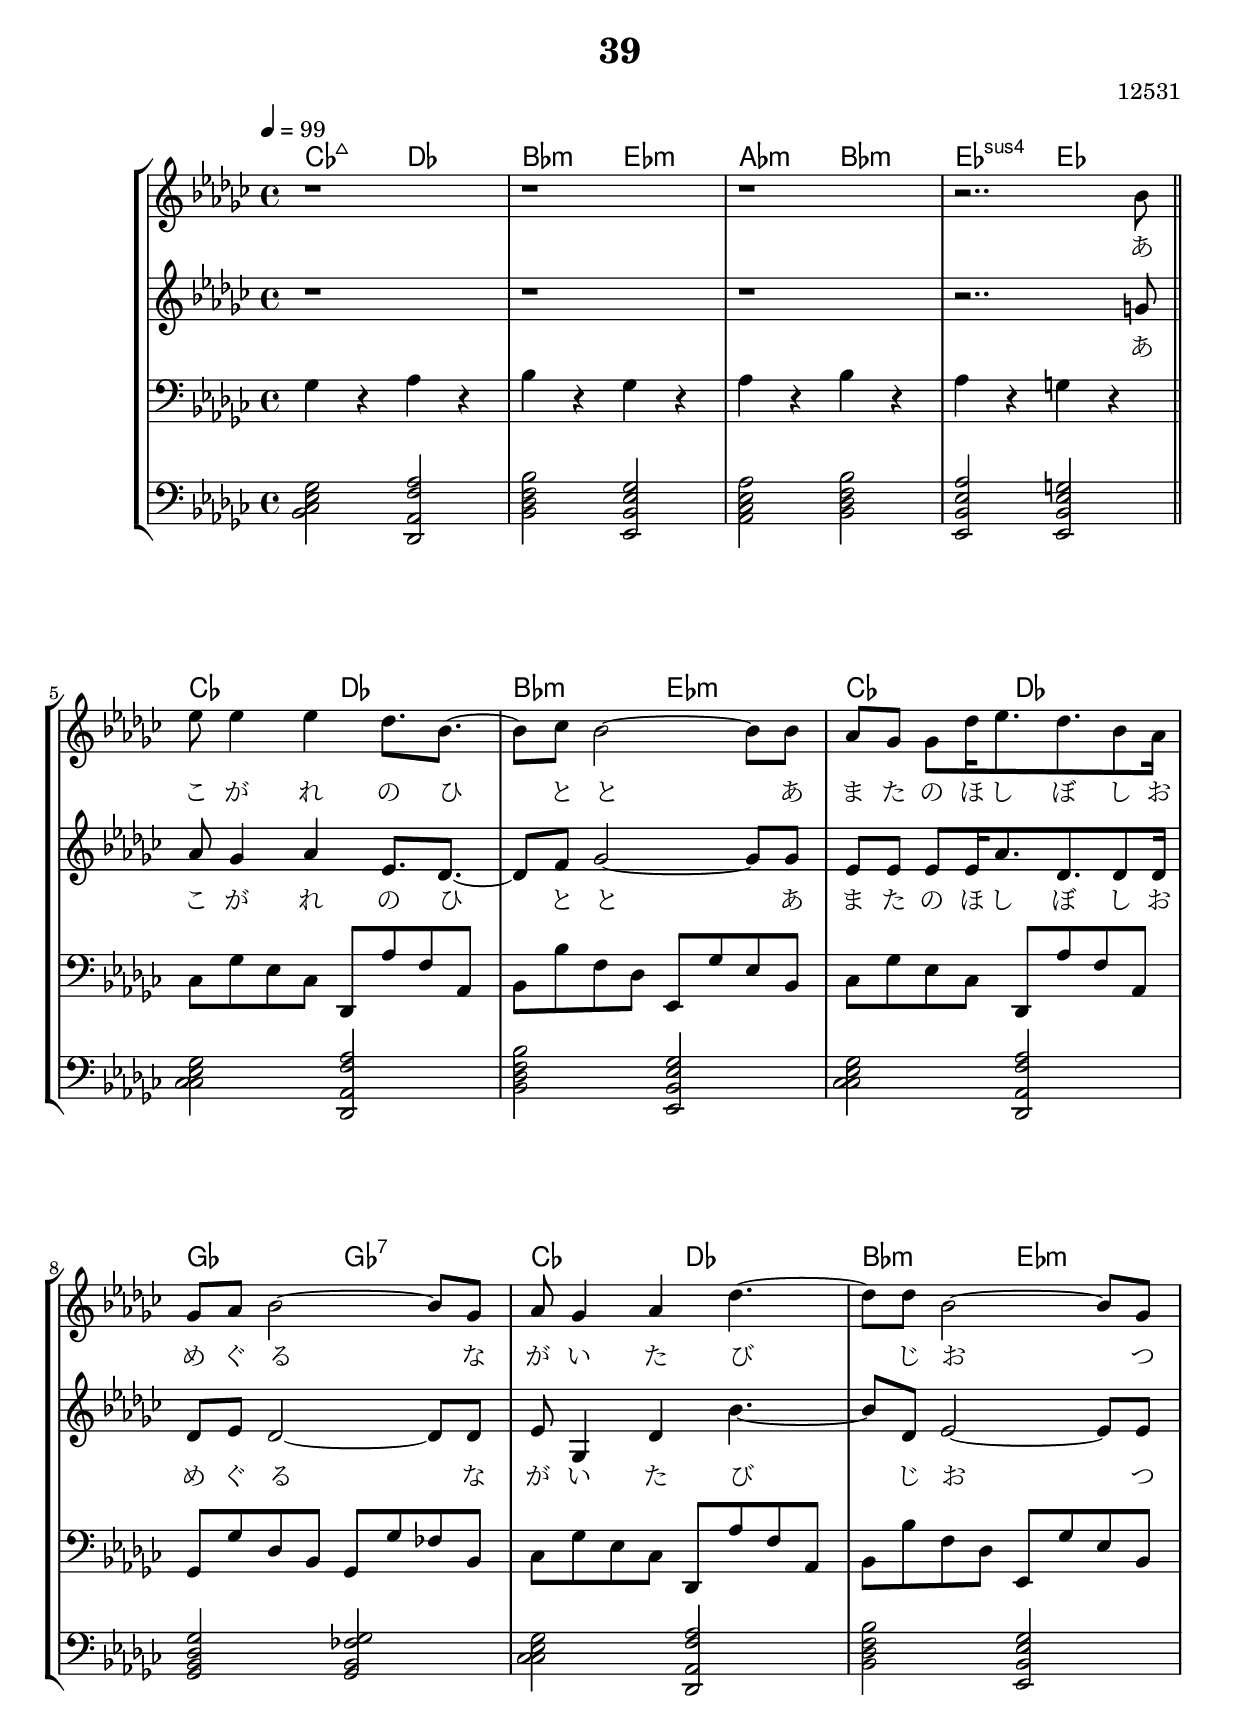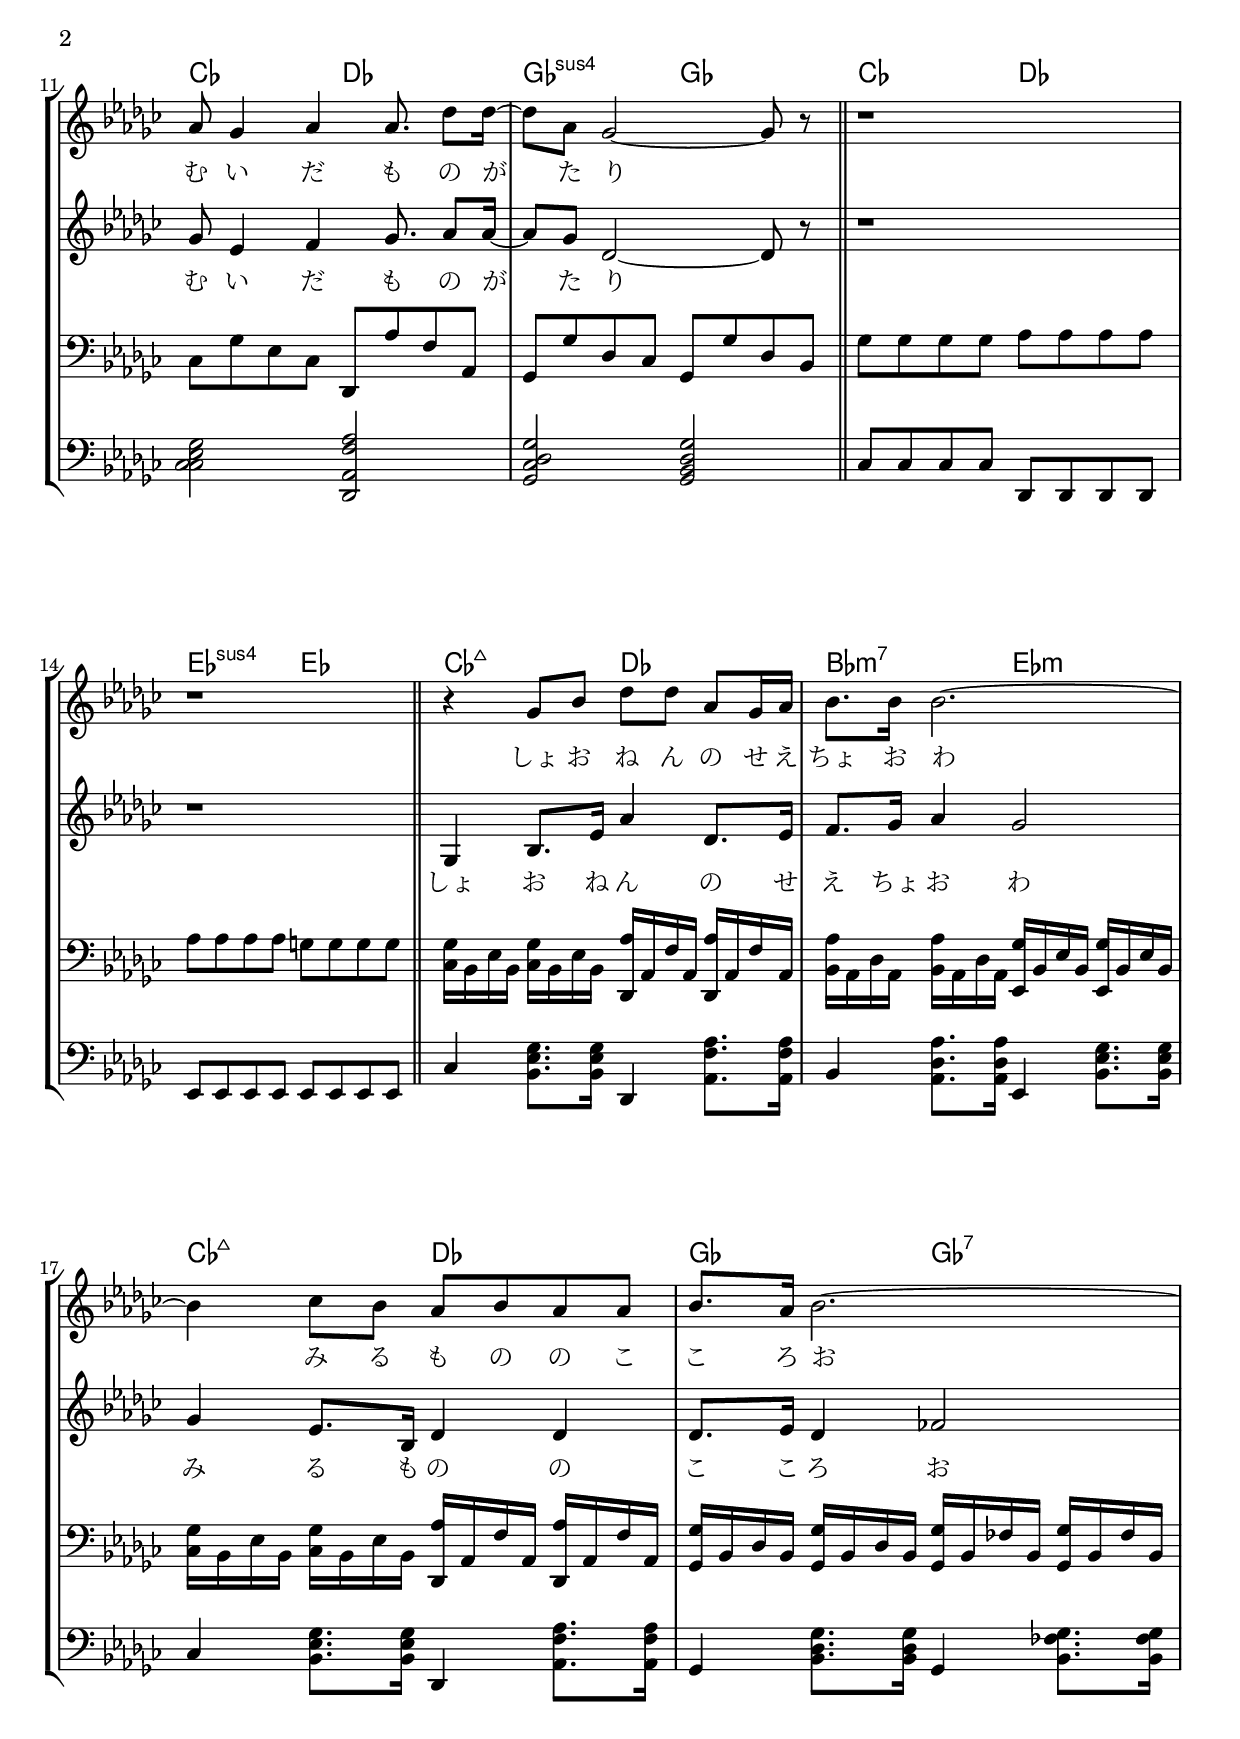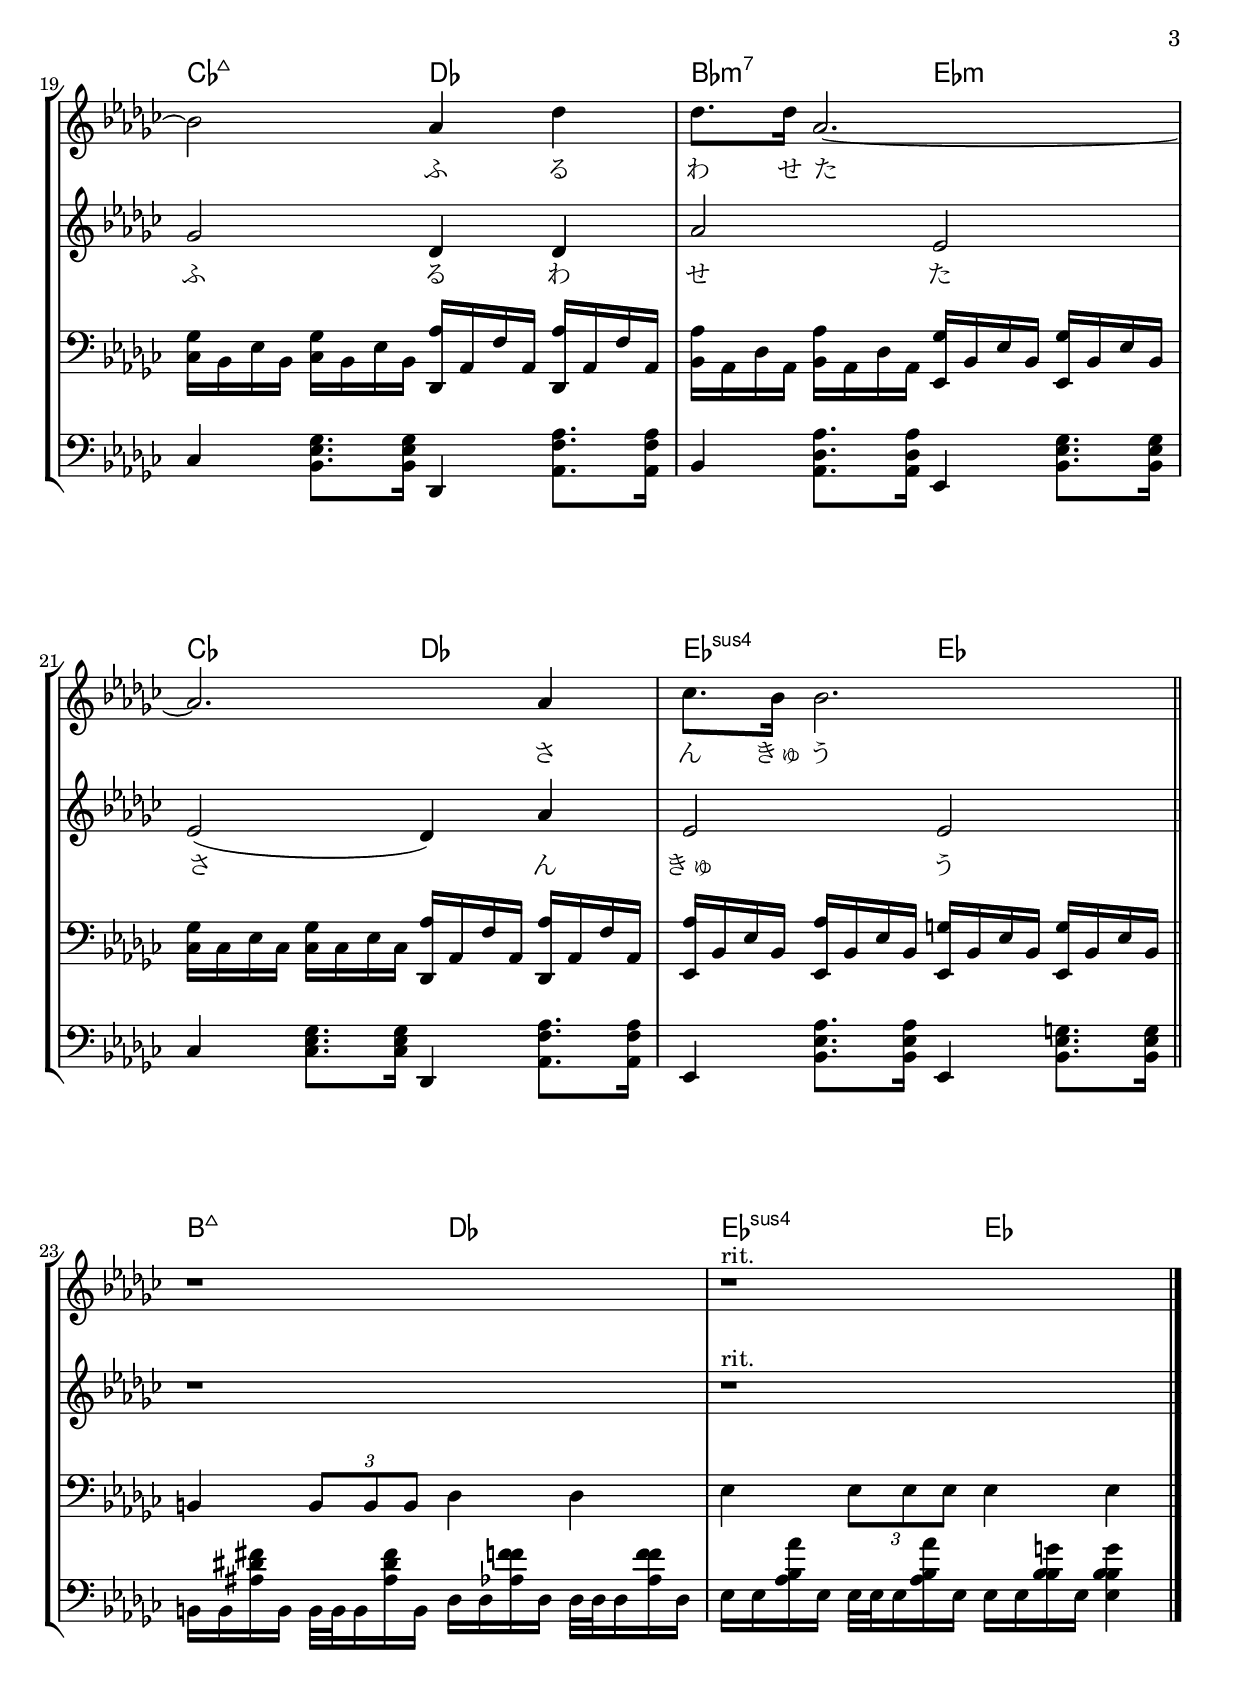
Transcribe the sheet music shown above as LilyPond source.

\version "2.12.1"

\header {
	title = \markup {39}
	composer = \markup \center-column {12531}
}

harmony = \chordmode {
	ces2:maj7 des bes:m es:m as:m bes:m es:sus4 es 

	ces des bes:m es:m ces des ges ges:7 ces des bes:m es:m ces des ges:sus4 ges 

	ces des es:sus4 es 

	ces:maj7 des bes:min7 es:m ces:maj7 des ges ges:7 ces:maj7 des bes:min7 es:m ces des es:sus4 es 

	b:maj7 des es:sus4 es 
}

melody = {
	\key ges \major
	\tempo 4 = 99
	r1 | r1 | r1 | r2.. 
	\set Staff.midiInstrument = #"fss0.32"
	\set Staff.midiMinimumVolume = #0.7
	\set Staff.midiMaximumVolume = #0.9
	bes'8 
	es''8  es''4  es''4  des''8.  bes'8.~ 
	bes'8  ces''8  bes'2~bes'8  bes'8 
	as'8  ges'8  ges'8  des''16  es''8.  des''8.  bes'8  as'16 
	ges'8  as'8  bes'2~bes'8  ges'8 
	as'8  ges'4  as'4  des''4.~ 
	des''8  des''8  bes'2~bes'8  ges'8 
	as'8  ges'4  as'4  as'8.  des''8  des''16~ 
	des''8  as'8  ges'2~ges'8  	r8 	r1 | r1   
	\set Staff.midiInstrument = #"English Horn"
	\set Staff.midiMinimumVolume = #0.7
	\set Staff.midiMaximumVolume = #0.9
	r4 ges'8  bes'8  des''8  des''8  as'8  ges'16  as'16 
	bes'8.  bes'16  bes'2.~ 
	bes'4  ces''8  bes'8  as'8  bes'8  as'8  as'8 
	bes'8.  as'16  bes'2.~ 
	bes'2  as'4  des''4 
	des''8.  des''16  as'2.~ 
	as'2.  as'4 
	ces''8.  bes'16  bes'2.
	r1 | r1^"rit." \bar "|."
}

words = \lyricmode {
	
	あ  こ  が  れ  の  ひ  と  と  あ  ま  た  の  ほ  し  ぼ  し  お  め  ぐ  る  な  が  い  た  び  じ  お  つ  む  い  だ  も  の  が  た  り  
	
	しょ  お  ね  ん  の  せ  え  ちょ  お  わ  み  る  も  の  の  こ  こ  ろ  お  ふ  る  わ  せ  た  さ  ん  きゅ  う  
	
}

secondmelody = {
	\key ges \major
	\tempo 4 = 99
	r1 | r1 | r1 | r2.. 
	\set Staff.midiInstrument = #"fss0.29"
	\set Staff.midiMinimumVolume = #0.7
	\set Staff.midiMaximumVolume = #0.9
	g'8 
	as'8  ges'4  as'4  es'8.  des'8.~ 
	des'8  f'8  ges'2~ges'8  ges'8 
	es'8  es'8  es'8  es'16  as'8.  des'8.  des'8  des'16 
	des'8  es'8  des'2~des'8  des'8 
	es'8  ges4  des'4  bes'4.~ 
	bes'8  des'8  es'2~es'8  es'8 
	ges'8  es'4  f'4  ges'8.  as'8  as'16~ 
	as'8  ges'8  des'2~des'8  	r8 	r1 | r1   
	\set Staff.midiInstrument = #"fss0.29"
	\set Staff.midiMinimumVolume = #0.7
	\set Staff.midiMaximumVolume = #0.9
	ges4  bes8.  es'16  as'4  des'8.  es'16 
	f'8.  ges'16  as'4  ges'2 
	ges'4  es'8.  bes16  des'4  des'4 
	des'8.  es'16  des'4  fes'2 
	ges'2  des'4  des'4 
	as'2  es'2 
	es'2  (des'4)  as'4 
	es'2  es'2
	r1 | r1^"rit." \bar "|."
}

secondwords = \lyricmode {
	
	あ  こ  が  れ  の  ひ  と  と  あ  ま  た  の  ほ  し  ぼ  し  お  め  ぐ  る  な  が  い  た  び  じ  お  つ  む  い  だ  も  の  が  た  り  
	
	しょ  お  ね  ん  の  せ  え  ちょ  お  わ  み  る  も  の  の  こ  こ  ろ  お  ふ  る  わ  せ  た  さ  ん  きゅ  う  
	
}

tempochange = {
	\tempo 4 = 99
	r1 | r1 | r1 | r1 \bar "||"
	\tempo 4 = 99
	r1 | r1 | r1 | r1 | r1 | r1 | r1 | r1 \bar "||"
	\tempo 4 = 99
	r1 | r1 \bar "||"
	\tempo 4 = 99
	r1 | r1 | r1 | r1 | r1 | r1 | r1 | r1 \bar "||"
	\tempo 4 = 99
	r1 | \tempo 4 = 74 r2 \tempo 4 = 66 r2 \bar "|."
}

mainacc = {
	\clef bass
	\set Staff.midiInstrument = #"Choir Aahs"
	\set Staff.midiMinimumVolume = #0.3
	\set Staff.midiMaximumVolume = #0.6
	\key ges \major
	\tempo 4 = 99
	ges4 r4
	as4 r4
	bes4 r4
	ges4 r4
	as4 r4
	bes4 r4
	as4 r4
	g4 r4
	\bar "||"

	\set Staff.midiInstrument = #"Acoustic grand"
	\set Staff.midiMinimumVolume = #0.3
	\set Staff.midiMaximumVolume = #0.6
	ces8 ges es ces
	des,8 as f as,
	bes,8 bes f des
	es,8 ges es bes,
	ces8 ges es ces
	des,8 as f as,
	ges,8 ges des bes,
	ges,8 ges fes bes,
	ces8 ges es ces
	des,8 as f as,
	bes,8 bes f des
	es,8 ges es bes,
	ces8 ges es ces
	des,8 as f as,
	ges,8 ges des ces
	ges,8 ges des bes,
	\bar "||"

	\set Staff.midiInstrument = #"Voice Oohs"
	\set Staff.midiMinimumVolume = #0.3
	\set Staff.midiMaximumVolume = #0.6
	ges8 ges8 ges8 ges8
	as8 as8 as8 as8
	as8 as8 as8 as8
	g8 g8 g8 g8
	\bar "||"

	\set Staff.midiInstrument = #"Church organ"
	\set Staff.midiMinimumVolume = #0.3
	\set Staff.midiMaximumVolume = #0.6
	<ces ges>16 bes, es bes, <ces ges> bes, es bes,
	<des, as>16 as, f as, <des, as> as, f as,
	<bes, as>16 as, des as, <bes, as> as, des as,
	<es, ges>16 bes, es bes, <es, ges> bes, es bes,
	<ces ges>16 bes, es bes, <ces ges> bes, es bes,
	<des, as>16 as, f as, <des, as> as, f as,
	<ges, ges>16 bes, des bes, <ges, ges> bes, des bes,
	<ges, ges>16 bes, fes bes, <ges, ges> bes, fes bes,
	<ces ges>16 bes, es bes, <ces ges> bes, es bes,
	<des, as>16 as, f as, <des, as> as, f as,
	<bes, as>16 as, des as, <bes, as> as, des as,
	<es, ges>16 bes, es bes, <es, ges> bes, es bes,
	<ces ges>16 ces es ces <ces ges> ces es ces
	<des, as>16 as, f as, <des, as> as, f as,
	<es, as>16 bes, es bes, <es, as> bes, es bes,
	<es, g>16 bes, es bes, <es, g> bes, es bes,
	\bar "||"

	\set Staff.midiInstrument = #"String Ensemble 2"
	\set Staff.midiMinimumVolume = #0.3
	\set Staff.midiMaximumVolume = #0.6
	b,4 \tuplet 3/2 { b,8 b,8 b,8 }
	des4 des4
	es4 \tuplet 3/2 { es8 es8 es8 }
	es4 es4
	\bar "|."
}

subacc = {
	\clef bass
	\set Staff.midiInstrument = #"Pad 1 (new age)"
	\set Staff.midiMinimumVolume = #0.3
	\set Staff.midiMaximumVolume = #0.6
	\key ges \major
	\tempo 4 = 99
	<ces bes, es ges>2
	<des, as, f as>2
	<bes, des f bes>2
	<es, bes, es ges>2
	<as, ces es as>2
	<bes, des f bes>2
	<es, bes, es as>2
	<es, bes, es g>2
	\bar "||"

	\set Staff.midiInstrument = #"Pad 1 (new age)"
	\set Staff.midiMinimumVolume = #0.3
	\set Staff.midiMaximumVolume = #0.6
	<ces ces es ges>2
	<des, as, f as>2
	<bes, des f bes>2
	<es, bes, es ges>2
	<ces ces es ges>2
	<des, as, f as>2
	<ges, bes, des ges>2
	<ges, bes, fes ges>2
	<ces ces es ges>2
	<des, as, f as>2
	<bes, des f bes>2
	<es, bes, es ges>2
	<ces ces es ges>2
	<des, as, f as>2
	<ges, ces des ges>2
	<ges, bes, des ges>2
	\bar "||"

	\set Staff.midiInstrument = #"Lead 7 (fifths)"
	\set Staff.midiMinimumVolume = #0.3
	\set Staff.midiMaximumVolume = #0.6
	ces8 ces8 ces8 ces8
	des,8 des,8 des,8 des,8
	es,8 es,8 es,8 es,8
	es,8 es,8 es,8 es,8
	\bar "||"

	\set Staff.midiInstrument = #"Pad 5 (bowed)"
	\set Staff.midiMinimumVolume = #0.3
	\set Staff.midiMaximumVolume = #0.6
	ces4 <bes, es ges>8. <bes, es ges>16
	des,4 <as, f as>8. <as, f as>16
	bes,4 <as, des as>8. <as, des as>16
	es,4 <bes, es ges>8. <bes, es ges>16
	ces4 <bes, es ges>8. <bes, es ges>16
	des,4 <as, f as>8. <as, f as>16
	ges,4 <bes, des ges>8. <bes, des ges>16
	ges,4 <bes, fes ges>8. <bes, fes ges>16
	ces4 <bes, es ges>8. <bes, es ges>16
	des,4 <as, f as>8. <as, f as>16
	bes,4 <as, des as>8. <as, des as>16
	es,4 <bes, es ges>8. <bes, es ges>16
	ces4 <ces es ges>8. <ces es ges>16
	des,4 <as, f as>8. <as, f as>16
	es,4 <bes, es as>8. <bes, es as>16
	es,4 <bes, es g>8. <bes, es g>16
	\bar "||"

	\set Staff.midiInstrument = #"Voice Oohs"
	\set Staff.midiMinimumVolume = #0.3
	\set Staff.midiMaximumVolume = #0.6
	b,16 b,16 <ais dis' fis'>16 b,16   b,32 b,32 b,16 <ais dis' fis'>16 b,16
	des16 des16 <as f' f'>16 des16   des32 des32 des16 <as f' f'>16 des16
	es16 es16 <as bes as'>16 es16   es32 es32 es16 <as bes as'>16 es16
	es16 es16 <bes bes g'>16 es16 <es bes bes g'>4
	\bar "|."
}

percA = {
	\drummode {
	r1 |r1 |r1 |r1 \bar "||"
	r4 sn2 sn8. sn16  |r4 sn2 sn8. sn16  |r4 sn2 sn8. sn16  |r4 sn2 sn8. sn16  |r4 sn2 sn8. sn16  |r4 sn2 sn8. sn16  |r4 sn2 sn8. sn16  |r8 sn8 sn4 sn8 sn8 sn16 sn8 sn16  \bar "||"
	r4 hh4 hh4 hh4  |r1  \bar "||"
	hh8 hh8 hh8 hh8 hh8 hh8 hh8 hh8  |hh8 hh8 hh8 hh8 hh8 hh8 hh8 hh8  |hh8 hh8 hh8 hh8 hh8 hh8 hh8 hh8  |hh8 hh8 hh8 hh8 hh8 hh8 hh8 hh8  |hh8 hh8 hh8 hh8 hh8 hh8 hh8 hh8  |hh8 hh8 hh8 hh8 hh8 hh8 hh8 hh8  |hh8 hh8 hh8 hh8 hh8 hh8 hh8 hh8  |hh8 hh8 hh8 hh8 hh8 hh8 hh4  \bar "||"
	r4 hh4 hh4 hh4  |r1  \bar "|."
	}
}

percB = {
	\drummode {
	r1 |r1 |r1 |r1 \bar "||"
	r4. r16 tommh8 tommh4. r16  |r1  |r4. r16 tommh8 tommh4. r16  |r1  |r4. r16 tommh8 tommh4. r16  |r1  |r4. r16 tommh8 tommh4. r16  |r1  \bar "||"
	r4 sn8 sn4. sn4  |sn16 sn16 sn16 sn16 sn16 sn16 sn16 sn16 sn16 sn16 sn16 sn16 sn16 sn16 sn16 sn16  \bar "||"
	bd4. bd8 bd4. bd8  |bd4. bd8 bd4. bd8  |bd4. bd8 bd4. bd8  |bd4. bd8 bd4. bd8  |bd4. bd8 bd4. bd8  |bd4. bd8 bd4. bd8  |bd4. bd8 bd4. bd8  |bd4. bd8 bd2  \bar "||"
	r4 sn8 sn4. sn4  |sn16 sn16 sn16 sn16 sn16 sn16 sn16 sn16 sn16 sn16 sn16 sn16 sn16 sn16 sn16 sn16  \bar "|."
	}
}

percC = {
	\drummode {
	r1 |r1 |r1 |r1 \bar "||"
	r8 toml8 toml8 toml8 toml8 toml8 toml8 toml8  |toml8 toml8 toml8 toml8 toml8 toml8 toml8 toml8  |toml8 toml8 toml8 toml8 toml8 toml8 toml8 toml8  |toml8 toml8 toml8 toml8 toml8 toml8 toml8 toml8  |r8 toml8 toml8 toml8 toml8 toml8 toml8 toml8  |toml8 toml8 toml8 toml8 toml8 toml8 toml8 toml8  |toml8 toml8 toml8 toml8 toml8 toml8 toml8 toml8  |toml8 toml8 toml8 toml8 toml8 toml8 toml8 toml8  \bar "||"
	bd4 bd4 bd4 bd4  |bd4 bd4 bd8 bd8 bd8 bd8  \bar "||"
	r8 ss4 ss8 ss4. ss8  |r8 ss4 ss8 ss2  |r8 ss4 ss8 ss4. ss8  |r8 ss4 ss8 ss4. ss8  |r8 ss4 ss8 ss4. ss8  |r8 ss4 ss8 ss2  |r8 ss4 ss8 ss4. ss8  |r8 ss4 ss8 ss2  \bar "||"
	bd4 bd4 bd4 bd4  |bd4 bd4 bd8 bd8 bd8 bd8  \bar "|."
	}
}

percD = {
	\drummode {
	r1 |r1 |r1 |r1 \bar "||"
	r1  |r4. r16 tomfh8 tomfh4. r16  |r1  |r4. r16 tomfh8 tomfh4. r16  |r1  |r4. r16 tomfh8 tomfh4. r16  |r1  |r4. r16 tomfh2 r16  \bar "||"
	r8 hhp4 hhp4 hhp4 hhp8  |r8 hhp4 hhp4 hhp4 hhp8  \bar "||"
	r8 hhp2 r8 hhp4  |r8 hhp2 r8 hhp4  |r8 hhp2 r8 hhp4  |r8 hhp2 r8 hhp4  |r8 hhp2 r8 hhp4  |r8 hhp2 r8 hhp4  |r8 hhp2 r8 hhp4  |r8 hhp2 r8 hhp4  \bar "||"
	r8 hhp4 hhp4 hhp4 hhp8  |r8 hhp4 hhp4 hhp4 hhp8  \bar "|."
	}
}

percE = {
	\drummode {
	r1 |r1 |r1 |r1 \bar "||"
	bd4. r16 bd8. bd4.  |bd8. bd4. r16 bd4 bd8  |bd8. bd4 bd8. bd4.  |bd8. bd4. r16 bd4 bd8  |bd4. r16 bd8. bd4.  |bd8. bd4. r16 bd4 bd8  |bd8. bd4 bd8. bd4.  |bd4. bd8 bd4 r16 bd8.  \bar "||"
	cymc1  |r1 \bar "||"
	r1  |r1  |r1  |r2 r8 cymr8 cymr4  |r1  |r1  |r1  |r2 r8 cymr8 cymr4  \bar "||"
	cymc1  |r1 \bar "|."
	}
}

percF = {
	\drummode {
	r1 | r1 | r1 | r1 \bar "||"
	cymc1  |r1 |r1 |r1 |cymc1  |r1 |r1 |r1 \bar "||"
	r1 | r1 \bar "||"
	r1 | r1 | r1 | r1 | r1 | r1 | r1 | r1 \bar "||"
	r1 | r1 \bar "|."
	}
}

\score {
	<<
		\new StaffGroup <<
			\new ChordNames {\harmony}
			\new Voice = "melody" {\melody}
			\new Lyrics \lyricsto "melody" \words
			\new Voice = "secondmelody" {\secondmelody}
			\new Lyrics \lyricsto "secondmelody" \secondwords
			\new Staff = "mainacc" {\mainacc}
			\new Staff = "subacc" {\subacc}
		>>
	>>
	\layout { }
}
